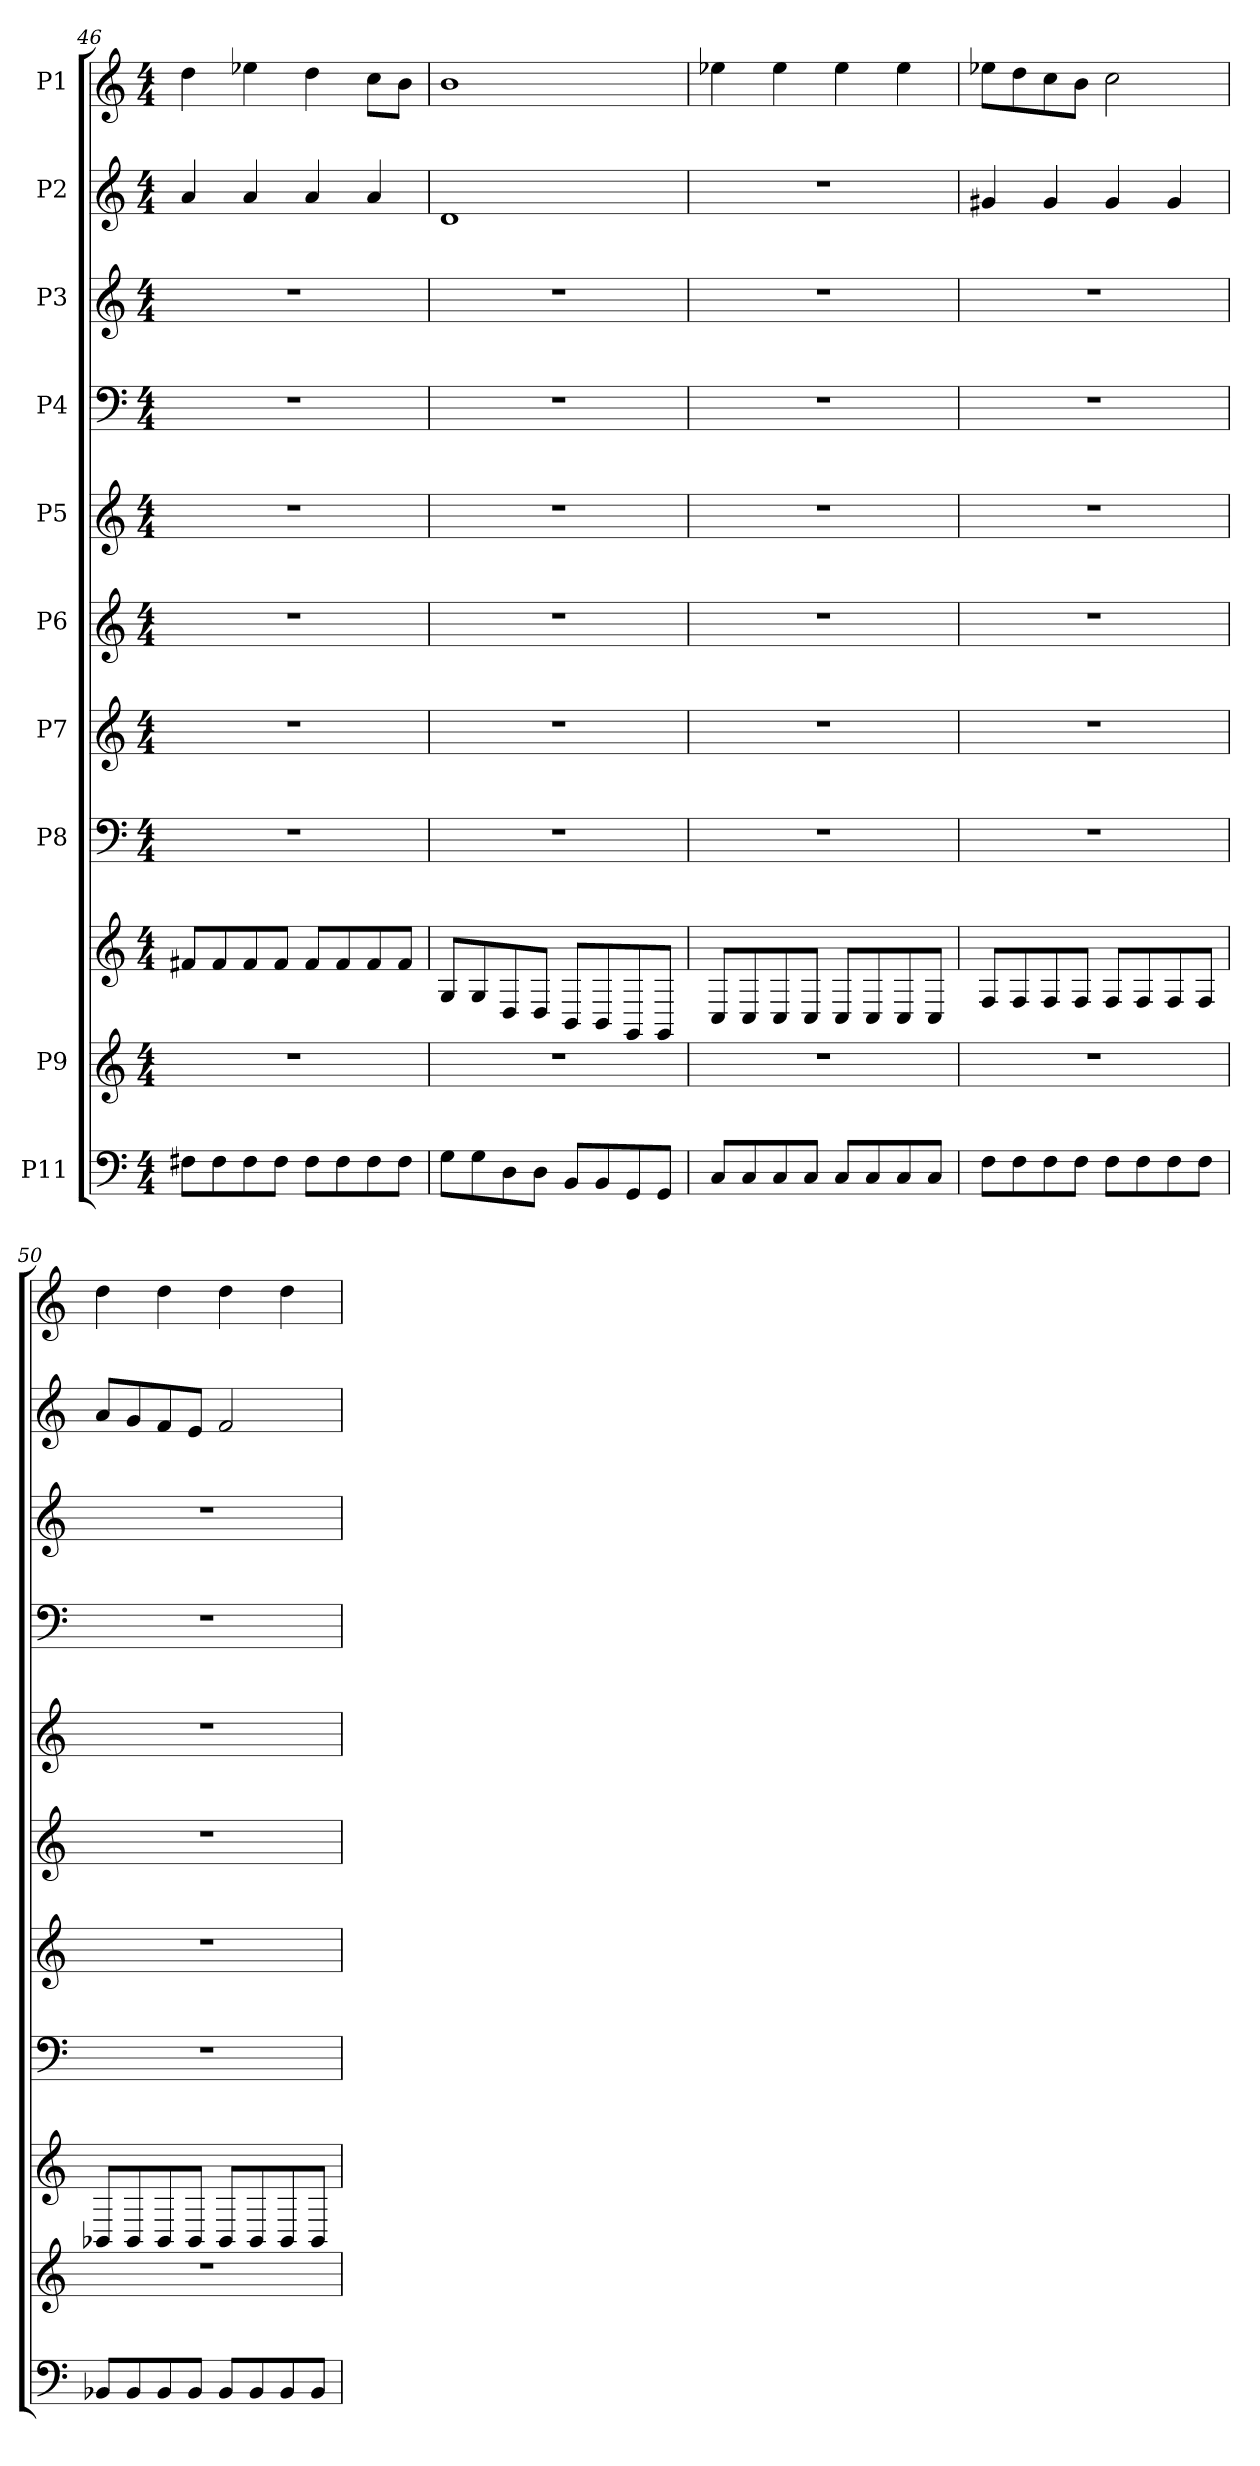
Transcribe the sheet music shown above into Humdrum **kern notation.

**kern	**kern	**kern	**kern	**kern	**kern	**kern	**kern	**kern	**kern	**kern
*part10	*part9	*part9	*part8	*part7	*part6	*part5	*part4	*part3	*part2	*part1
*staff11	*staff10	*staff9	*staff8	*staff7	*staff6	*staff5	*staff4	*staff3	*staff2	*staff1
*I"P11	*I"P9	*	*I"P8	*I"P7	*I"P6	*I"P5	*I"P4	*I"P3	*I"P2	*I"P1
*clefF4	*clefG2	*clefG2	*clefF4	*clefG2	*clefG2	*clefG2	*clefF4	*clefG2	*clefG2	*clefG2
*	*	*	*	*ITrd7c12	*	*	*	*ITrd7c12	*	*
*k[]	*k[]	*k[]	*k[]	*k[]	*k[]	*k[]	*k[]	*k[]	*k[]	*k[]
*C:	*C:	*C:	*C:	*C:	*C:	*C:	*C:	*C:	*C:	*C:
*M4/4	*M4/4	*M4/4	*M4/4	*M4/4	*M4/4	*M4/4	*M4/4	*M4/4	*M4/4	*M4/4
=46	=46	=46	=46	=46	=46	=46	=46	=46	=46	=46
8F#X\L	1r	8f#X/L	1r	1r	1r	1r	1r	1r	4a/	4dd\
8F#\	.	8f#/	.	.	.	.	.	.	.	.
8F#\	.	8f#/	.	.	.	.	.	.	4a/	4ee-X\
8F#\J	.	8f#/J	.	.	.	.	.	.	.	.
8F#\L	.	8f#/L	.	.	.	.	.	.	4a/	4dd\
8F#\	.	8f#/	.	.	.	.	.	.	.	.
8F#\	.	8f#/	.	.	.	.	.	.	4a/	8cc\L
8F#\J	.	8f#/J	.	.	.	.	.	.	.	8b\J
!!LO:PB:g=z
=47	=47	=47	=47	=47	=47	=47	=47	=47	=47	=47
8G\L	1r	8G/L	1r	1r	1r	1r	1r	1r	1d	1b
8G\	.	8G/	.	.	.	.	.	.	.	.
8D\	.	8D/	.	.	.	.	.	.	.	.
8D\J	.	8D/J	.	.	.	.	.	.	.	.
8BB/L	.	8BB/L	.	.	.	.	.	.	.	.
8BB/	.	8BB/	.	.	.	.	.	.	.	.
8GG/	.	8GG/	.	.	.	.	.	.	.	.
8GG/J	.	8GG/J	.	.	.	.	.	.	.	.
=48	=48	=48	=48	=48	=48	=48	=48	=48	=48	=48
8C/L	1r	8C/L	1r	1r	1r	1r	1r	1r	1r	4ee-X\
8C/	.	8C/	.	.	.	.	.	.	.	.
8C/	.	8C/	.	.	.	.	.	.	.	4ee-\
8C/J	.	8C/J	.	.	.	.	.	.	.	.
8C/L	.	8C/L	.	.	.	.	.	.	.	4ee-\
8C/	.	8C/	.	.	.	.	.	.	.	.
8C/	.	8C/	.	.	.	.	.	.	.	4ee-\
8C/J	.	8C/J	.	.	.	.	.	.	.	.
=49	=49	=49	=49	=49	=49	=49	=49	=49	=49	=49
8F\L	1r	8F/L	1r	1r	1r	1r	1r	1r	4g#X/	8ee-X\L
8F\	.	8F/	.	.	.	.	.	.	.	8dd\
8F\	.	8F/	.	.	.	.	.	.	4g#/	8cc\
8F\J	.	8F/J	.	.	.	.	.	.	.	8b\J
8F\L	.	8F/L	.	.	.	.	.	.	4g#/	2cc\
8F\	.	8F/	.	.	.	.	.	.	.	.
8F\	.	8F/	.	.	.	.	.	.	4g#/	.
8F\J	.	8F/J	.	.	.	.	.	.	.	.
=50	=50	=50	=50	=50	=50	=50	=50	=50	=50	=50
8BB-X/L	1r	8BB-X/L	1r	1r	1r	1r	1r	1r	8a/L	4dd\
8BB-/	.	8BB-/	.	.	.	.	.	.	8g/	.
8BB-/	.	8BB-/	.	.	.	.	.	.	8f/	4dd\
8BB-/J	.	8BB-/J	.	.	.	.	.	.	8e/J	.
8BB-/L	.	8BB-/L	.	.	.	.	.	.	2f/	4dd\
8BB-/	.	8BB-/	.	.	.	.	.	.	.	.
8BB-/	.	8BB-/	.	.	.	.	.	.	.	4dd\
8BB-/J	.	8BB-/J	.	.	.	.	.	.	.	.
=	=	=	=	=	=	=	=	=	=	=
*-	*-	*-	*-	*-	*-	*-	*-	*-	*-	*-
